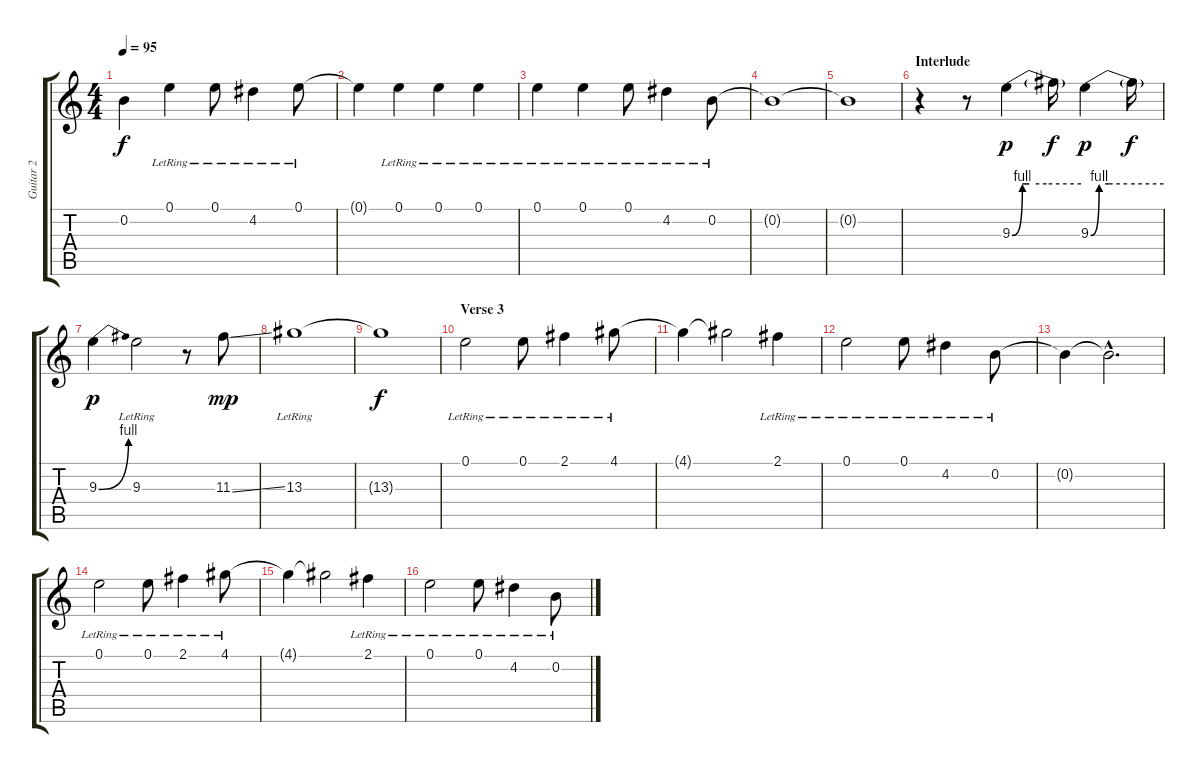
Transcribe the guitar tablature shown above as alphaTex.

\track ("Guitar 2" "Guitar 2") {instrument electricguitarjazz}
\staff {score tabs}
\tuning (E4 B3 G3 D3 A2 E2) {hide}
\ts (4 4)
\tempo 95
\clef g2
\ks c
0.2{t}.4{dy f volume 8} 0.1{lr}.4 0.1{lr}.8 4.2{lr}.4 0.1{lr}.8 |
0.1{t}.4 0.1{lr}.4 0.1{lr}.4 0.1{lr}.4 |
0.1{lr}.4 0.1{lr}.4 0.1{lr}.8 4.2{lr}.4 0.2{lr}.8 |
0.2{t}.1 |
0.2{t}.1 |
\section ("" "Interlude")
r.4 r.8 9.3{be (custom 0 0 9 4 15 4 30 4 60 4)}.4{dy p volume 11} 9.3{t}.16{dy f} 9.3{be (custom 0 0 7 4 15 4 30 4 60 4)}.4{dy p} 9.3{t}.16{dy f} |
9.3{be (bend 0 0 60 4)}.4{dy p} 9.3{lr}.2 r.8 11.3{ss}.8{dy mp} |
13.3{lr}.1 |
13.3{t}.1{dy f} |
\section ("" "Verse 3")
0.1{lr}.2{volume 5} 0.1{lr}.8 2.1{lr}.4 4.1{lr}.8 |
4.1{t}.4 4.1{t}.2 2.1{lr}.4 |
0.1{lr}.2 0.1{lr}.8 4.2{lr}.4 0.2{lr}.8 |
0.2{t}.4 0.2{hac t}.2{d} |
0.1{lr}.2 0.1{lr}.8 2.1{lr}.4 4.1{lr}.8 |
4.1{t}.4 4.1{t}.2 2.1{lr}.4 |
0.1{lr}.2 0.1{lr}.8 4.2{lr}.4 0.2{lr}.8
